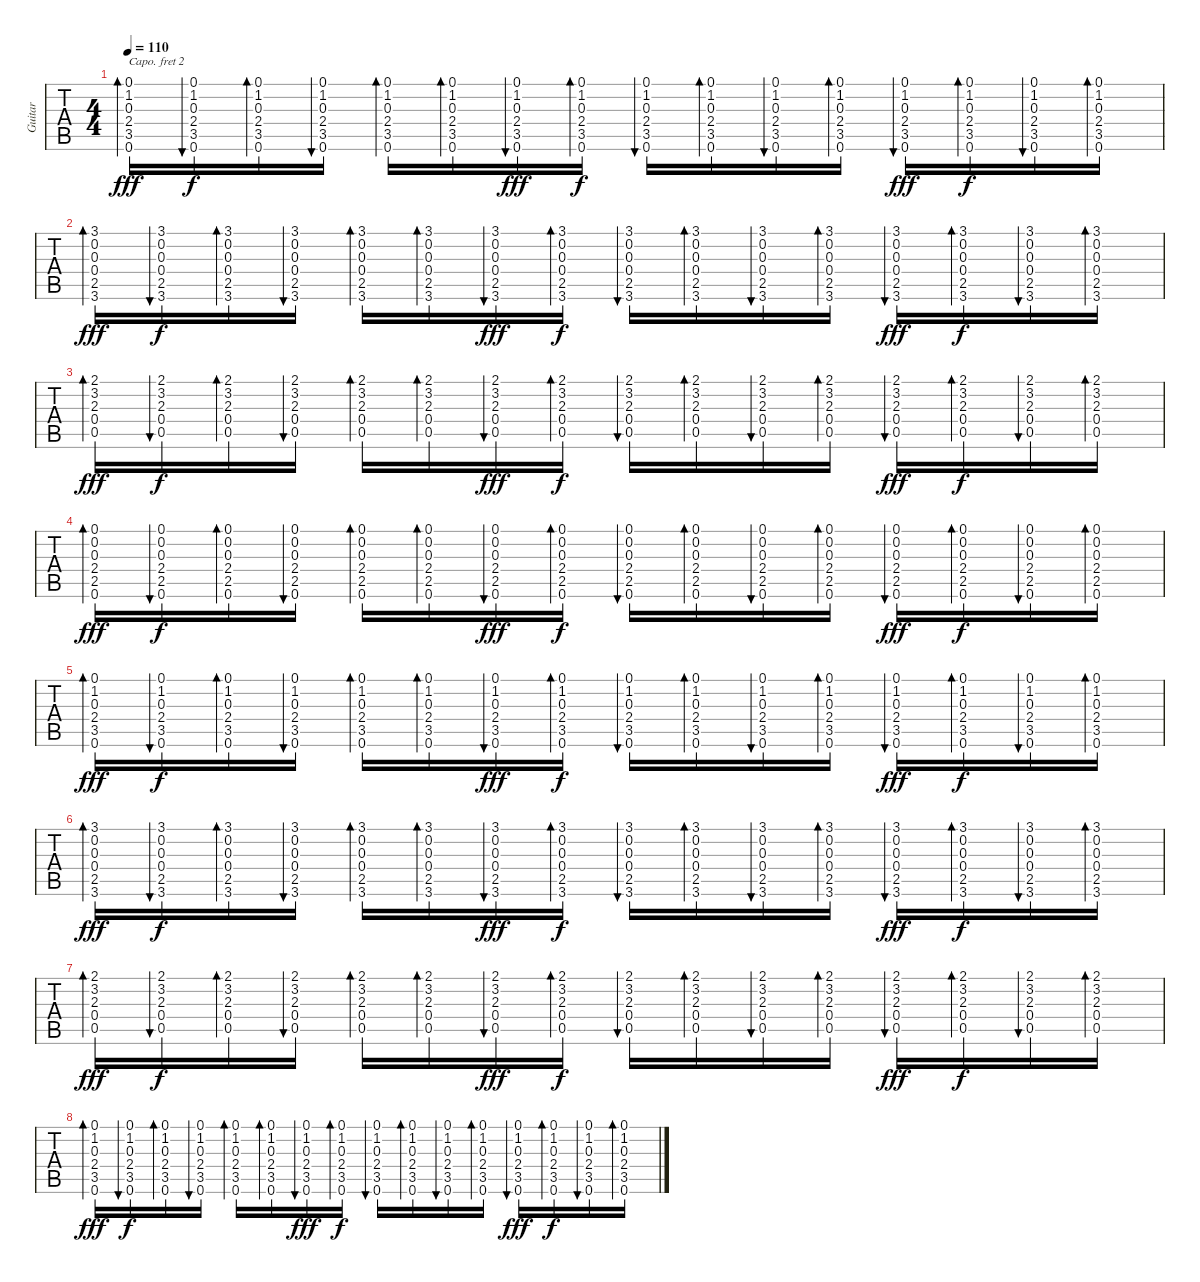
\track ("Guitar" "Guitar") {instrument acousticguitarsteel}
\staff {tabs}
\capo 2
\tuning (E4 B3 G3 D3 A2 E2) {hide}
\ts (4 4)
\tempo 110
\clef g2
\ks c
(0.1{hac} 1.2{hac} 0.3{hac} 2.4{hac} 3.5{hac} 0.6{hac}).16{bd 30 dy fff} (0.1 1.2 0.3 2.4 3.5 0.6).16{bu 30 dy f} (0.1 1.2 0.3 2.4 3.5 0.6).16{bd 30} (0.1 1.2 0.3 2.4 3.5 0.6).16{bu 30} (0.1 1.2 0.3 2.4 3.5 0.6).16{bd 30} (0.1 1.2 0.3 2.4 3.5 0.6).16{bd 30} (0.1{hac} 1.2{hac} 0.3{hac} 2.4{hac} 3.5{hac} 0.6{hac}).16{bu 30 dy fff} (0.1 1.2 0.3 2.4 3.5 0.6).16{bd 30 dy f} (0.1 1.2 0.3 2.4 3.5 0.6).16{bu 30} (0.1 1.2 0.3 2.4 3.5 0.6).16{bd 30} (0.1 1.2 0.3 2.4 3.5 0.6).16{bu 30} (0.1 1.2 0.3 2.4 3.5 0.6).16{bd 30} (0.1{hac} 1.2{hac} 0.3{hac} 2.4{hac} 3.5{hac} 0.6{hac}).16{bu 30 dy fff} (0.1 1.2 0.3 2.4 3.5 0.6).16{bd 30 dy f} (0.1 1.2 0.3 2.4 3.5 0.6).16{bu 30} (0.1 1.2 0.3 2.4 3.5 0.6).16{bd 30} |
(3.1{hac} 0.2{hac} 0.3{hac} 0.4{hac} 2.5{hac} 3.6{hac}).16{bd 30 dy fff} (3.1 0.2 0.3 0.4 2.5 3.6).16{bu 30 dy f} (3.1 0.2 0.3 0.4 2.5 3.6).16{bd 30} (3.1 0.2 0.3 0.4 2.5 3.6).16{bu 30} (3.1 0.2 0.3 0.4 2.5 3.6).16{bd 30} (3.1 0.2 0.3 0.4 2.5 3.6).16{bd 30} (3.1{hac} 0.2{hac} 0.3{hac} 0.4{hac} 2.5{hac} 3.6{hac}).16{bu 30 dy fff} (3.1 0.2 0.3 0.4 2.5 3.6).16{bd 30 dy f} (3.1 0.2 0.3 0.4 2.5 3.6).16{bu 30} (3.1 0.2 0.3 0.4 2.5 3.6).16{bd 30} (3.1 0.2 0.3 0.4 2.5 3.6).16{bu 30} (3.1 0.2 0.3 0.4 2.5 3.6).16{bd 30} (3.1 0.2{hac} 0.3{hac} 0.4{hac} 2.5{hac} 3.6{hac}).16{bu 30 dy fff} (3.1 0.2 0.3 0.4 2.5 3.6).16{bd 30 dy f} (3.1 0.2 0.3 0.4 2.5 3.6).16{bu 30} (3.1 0.2 0.3 0.4 2.5 3.6).16{bd 30} |
(2.1{hac} 3.2{hac} 2.3{hac} 0.4{hac} 0.5{hac}).16{bd 30 dy fff} (2.1 3.2 2.3 0.4 0.5).16{bu 30 dy f} (2.1 3.2 2.3 0.4 0.5).16{bd 30} (2.1 3.2 2.3 0.4 0.5).16{bu 30} (2.1 3.2 2.3 0.4 0.5).16{bd 30} (2.1 3.2 2.3 0.4 0.5).16{bd 30} (2.1{hac} 3.2{hac} 2.3{hac} 0.4{hac} 0.5{hac}).16{bu 30 dy fff} (2.1 3.2 2.3 0.4 0.5).16{bd 30 dy f} (2.1 3.2 2.3 0.4 0.5).16{bu 30} (2.1 3.2 2.3 0.4 0.5).16{bd 30} (2.1 3.2 2.3 0.4 0.5).16{bu 30} (2.1 3.2 2.3 0.4 0.5).16{bd 30} (2.1{hac} 3.2{hac} 2.3{hac} 0.4{hac} 0.5{hac}).16{bu 30 dy fff} (2.1 3.2 2.3 0.4 0.5).16{bd 30 dy f} (2.1 3.2 2.3 0.4 0.5).16{bu 30} (2.1 3.2 2.3 0.4 0.5).16{bd 30} |
(0.1{hac} 0.2{hac} 0.3{hac} 2.4{hac} 2.5{hac} 0.6{hac}).16{bd 30 dy fff} (0.1 0.2 0.3 2.4 2.5 0.6).16{bu 30 dy f} (0.1 0.2 0.3 2.4 2.5 0.6).16{bd 30} (0.1 0.2 0.3 2.4 2.5 0.6).16{bu 30} (0.1 0.2 0.3 2.4 2.5 0.6).16{bd 30} (0.1 0.2 0.3 2.4 2.5 0.6).16{bd 30} (0.1{hac} 0.2{hac} 0.3{hac} 2.4{hac} 2.5{hac} 0.6{hac}).16{bu 30 dy fff} (0.1 0.2 0.3 2.4 2.5 0.6).16{bd 30 dy f} (0.1 0.2 0.3 2.4 2.5 0.6).16{bu 30} (0.1 0.2 0.3 2.4 2.5 0.6).16{bd 30} (0.1 0.2 0.3 2.4 2.5 0.6).16{bu 30} (0.1 0.2 0.3 2.4 2.5 0.6).16{bd 30} (0.1{hac} 0.2{hac} 0.3{hac} 2.4{hac} 2.5{hac} 0.6{hac}).16{bu 30 dy fff} (0.1 0.2 0.3 2.4 2.5 0.6).16{bd 30 dy f} (0.1 0.2 0.3 2.4 2.5 0.6).16{bu 30} (0.1 0.2 0.3 2.4 2.5 0.6).16{bd 30} |
(0.1{hac} 1.2{hac} 0.3{hac} 2.4{hac} 3.5{hac} 0.6{hac}).16{bd 30 dy fff} (0.1 1.2 0.3 2.4 3.5 0.6).16{bu 30 dy f} (0.1 1.2 0.3 2.4 3.5 0.6).16{bd 30} (0.1 1.2 0.3 2.4 3.5 0.6).16{bu 30} (0.1 1.2 0.3 2.4 3.5 0.6).16{bd 30} (0.1 1.2 0.3 2.4 3.5 0.6).16{bd 30} (0.1{hac} 1.2{hac} 0.3{hac} 2.4{hac} 3.5{hac} 0.6{hac}).16{bu 30 dy fff} (0.1 1.2 0.3 2.4 3.5 0.6).16{bd 30 dy f} (0.1 1.2 0.3 2.4 3.5 0.6).16{bu 30} (0.1 1.2 0.3 2.4 3.5 0.6).16{bd 30} (0.1 1.2 0.3 2.4 3.5 0.6).16{bu 30} (0.1 1.2 0.3 2.4 3.5 0.6).16{bd 30} (0.1{hac} 1.2{hac} 0.3{hac} 2.4{hac} 3.5{hac} 0.6{hac}).16{bu 30 dy fff} (0.1 1.2 0.3 2.4 3.5 0.6).16{bd 30 dy f} (0.1 1.2 0.3 2.4 3.5 0.6).16{bu 30} (0.1 1.2 0.3 2.4 3.5 0.6).16{bd 30} |
(3.1{hac} 0.2{hac} 0.3{hac} 0.4{hac} 2.5{hac} 3.6{hac}).16{bd 30 dy fff} (3.1 0.2 0.3 0.4 2.5 3.6).16{bu 30 dy f} (3.1 0.2 0.3 0.4 2.5 3.6).16{bd 30} (3.1 0.2 0.3 0.4 2.5 3.6).16{bu 30} (3.1 0.2 0.3 0.4 2.5 3.6).16{bd 30} (3.1 0.2 0.3 0.4 2.5 3.6).16{bd 30} (3.1{hac} 0.2{hac} 0.3{hac} 0.4{hac} 2.5{hac} 3.6{hac}).16{bu 30 dy fff} (3.1 0.2 0.3 0.4 2.5 3.6).16{bd 30 dy f} (3.1 0.2 0.3 0.4 2.5 3.6).16{bu 30} (3.1 0.2 0.3 0.4 2.5 3.6).16{bd 30} (3.1 0.2 0.3 0.4 2.5 3.6).16{bu 30} (3.1 0.2 0.3 0.4 2.5 3.6).16{bd 30} (3.1 0.2{hac} 0.3{hac} 0.4{hac} 2.5{hac} 3.6{hac}).16{bu 30 dy fff} (3.1 0.2 0.3 0.4 2.5 3.6).16{bd 30 dy f} (3.1 0.2 0.3 0.4 2.5 3.6).16{bu 30} (3.1 0.2 0.3 0.4 2.5 3.6).16{bd 30} |
(2.1{hac} 3.2{hac} 2.3{hac} 0.4{hac} 0.5{hac}).16{bd 30 dy fff} (2.1 3.2 2.3 0.4 0.5).16{bu 30 dy f} (2.1 3.2 2.3 0.4 0.5).16{bd 30} (2.1 3.2 2.3 0.4 0.5).16{bu 30} (2.1 3.2 2.3 0.4 0.5).16{bd 30} (2.1 3.2 2.3 0.4 0.5).16{bd 30} (2.1{hac} 3.2{hac} 2.3{hac} 0.4{hac} 0.5{hac}).16{bu 30 dy fff} (2.1 3.2 2.3 0.4 0.5).16{bd 30 dy f} (2.1 3.2 2.3 0.4 0.5).16{bu 30} (2.1 3.2 2.3 0.4 0.5).16{bd 30} (2.1 3.2 2.3 0.4 0.5).16{bu 30} (2.1 3.2 2.3 0.4 0.5).16{bd 30} (2.1{hac} 3.2{hac} 2.3{hac} 0.4{hac} 0.5{hac}).16{bu 30 dy fff} (2.1 3.2 2.3 0.4 0.5).16{bd 30 dy f} (2.1 3.2 2.3 0.4 0.5).16{bu 30} (2.1 3.2 2.3 0.4 0.5).16{bd 30} |
(0.1{hac} 1.2{hac} 0.3{hac} 2.4{hac} 3.5{hac} 0.6).16{bd 30 dy fff} (0.1 1.2 0.3 2.4 3.5 0.6).16{bu 30 dy f} (0.1 1.2 0.3 2.4 3.5 0.6).16{bd 30} (0.1 1.2 0.3 2.4 3.5 0.6).16{bu 30} (0.1 1.2 0.3 2.4 3.5 0.6).16{bd 30} (0.1 1.2 0.3 2.4 3.5 0.6).16{bd 30} (0.1{hac} 1.2{hac} 0.3{hac} 2.4{hac} 3.5{hac} 0.6).16{bu 30 dy fff} (0.1 1.2 0.3 2.4 3.5 0.6).16{bd 30 dy f} (0.1 1.2 0.3 2.4 3.5 0.6).16{bu 30} (0.1 1.2 0.3 2.4 3.5 0.6).16{bd 30} (0.1 1.2 0.3 2.4 3.5 0.6).16{bu 30} (0.1 1.2 0.3 2.4 3.5 0.6).16{bd 30} (0.1{hac} 1.2{hac} 0.3{hac} 2.4{hac} 3.5{hac} 0.6).16{bu 30 dy fff} (0.1 1.2 0.3 2.4 3.5 0.6).16{bd 30 dy f} (0.1 1.2 0.3 2.4 3.5 0.6).16{bu 30} (0.1 1.2 0.3 2.4 3.5 0.6).16{bd 30}
